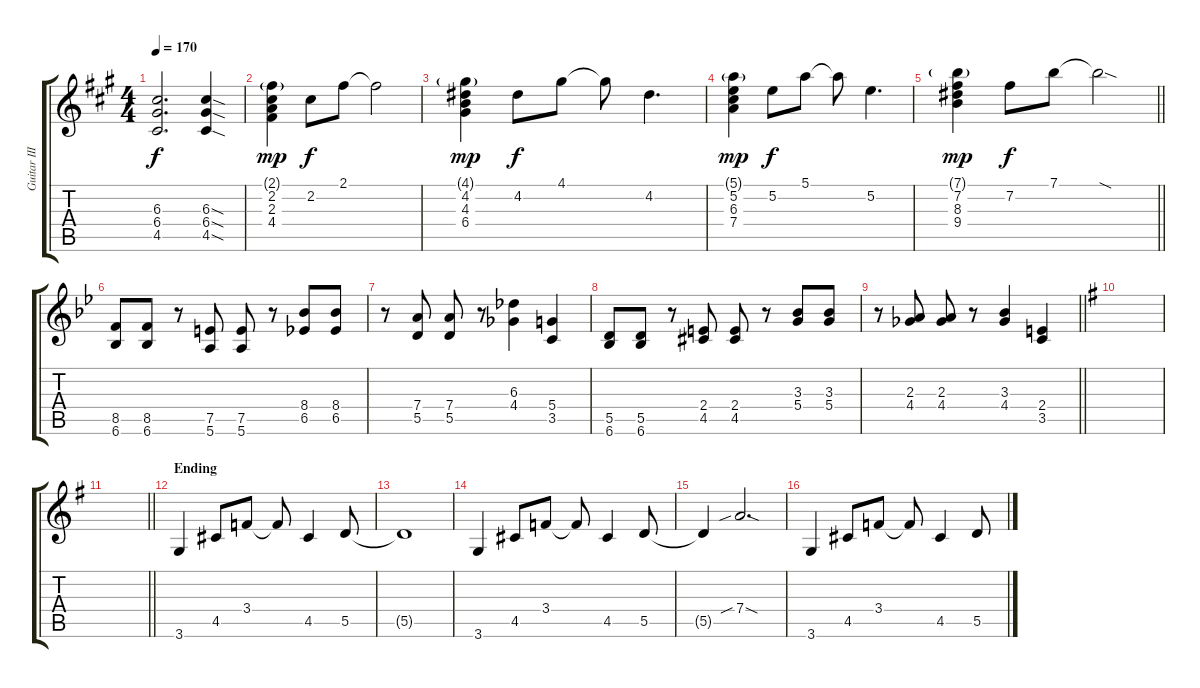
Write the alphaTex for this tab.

\track ("Guitar III(Kawaguchi Norimi/\"Christina\")" "Guitar III") {instrument overdrivenguitar}
\staff {score tabs}
\tuning (E4 B3 G3 D3 A2 E2) {hide}
\ts (4 4)
\tempo 170
\clef g2
\ks a
(6.3 6.4 4.5).2{d dy f} (6.3{sod} 6.4{sod} 4.5{sod}).4 |
(2.1{g} 2.2 2.3 4.4).4{dy mp} 2.2.8{dy f} 2.1.8 2.1{t}.2 |
(4.1{g} 4.2 4.3 6.4).4{dy mp} 4.2.8{dy f} 4.1.8 4.1{t}.8 4.2.4{d} |
(5.1{g} 5.2 6.3 7.4).4{dy mp} 5.2.8{dy f} 5.1.8 5.1{t}.8 5.2.4{d} |
\barLineRight lightlight
(7.1{g} 7.2 8.3 9.4).4{dy mp} 7.2.8{dy f} 7.1.8 7.1{sod t}.2 |
\ks bb
(8.5 6.6).8 (8.5 6.6).8 r.8 (7.5 5.6).8 (7.5 5.6).8 r.8 (8.4 6.5).8 (8.4 6.5).8 |
r.8 (7.4 5.5).8 (7.4 5.5).8 r.8 (6.3 4.4).4 (5.4 3.5).4 |
(5.5 6.6).8 (5.5 6.6).8 r.8 (2.4 4.5{acc #}).8 (2.4 4.5{acc #}).8 r.8 (3.3 5.4).8 (3.3 5.4).8 |
\barLineRight lightlight
r.8 (2.3 4.4).8 (2.3 4.4).8 r.8 (3.3 4.4).4 (2.4 3.5).4 |
\ks g
|
\barLineRight lightlight
|
\section ("" "Ending")
3.6.4 4.5.8 3.4.8 3.4{t}.8 4.5.4 5.5.8 |
5.5{t}.1 |
3.6.4 4.5.8 3.4.8 3.4{t}.8 4.5.4 5.5.8 |
5.5{t}.4 7.4{sib sod}.2{d} |
3.6.4 4.5.8 3.4.8 3.4{t}.8 4.5.4 5.5.8
